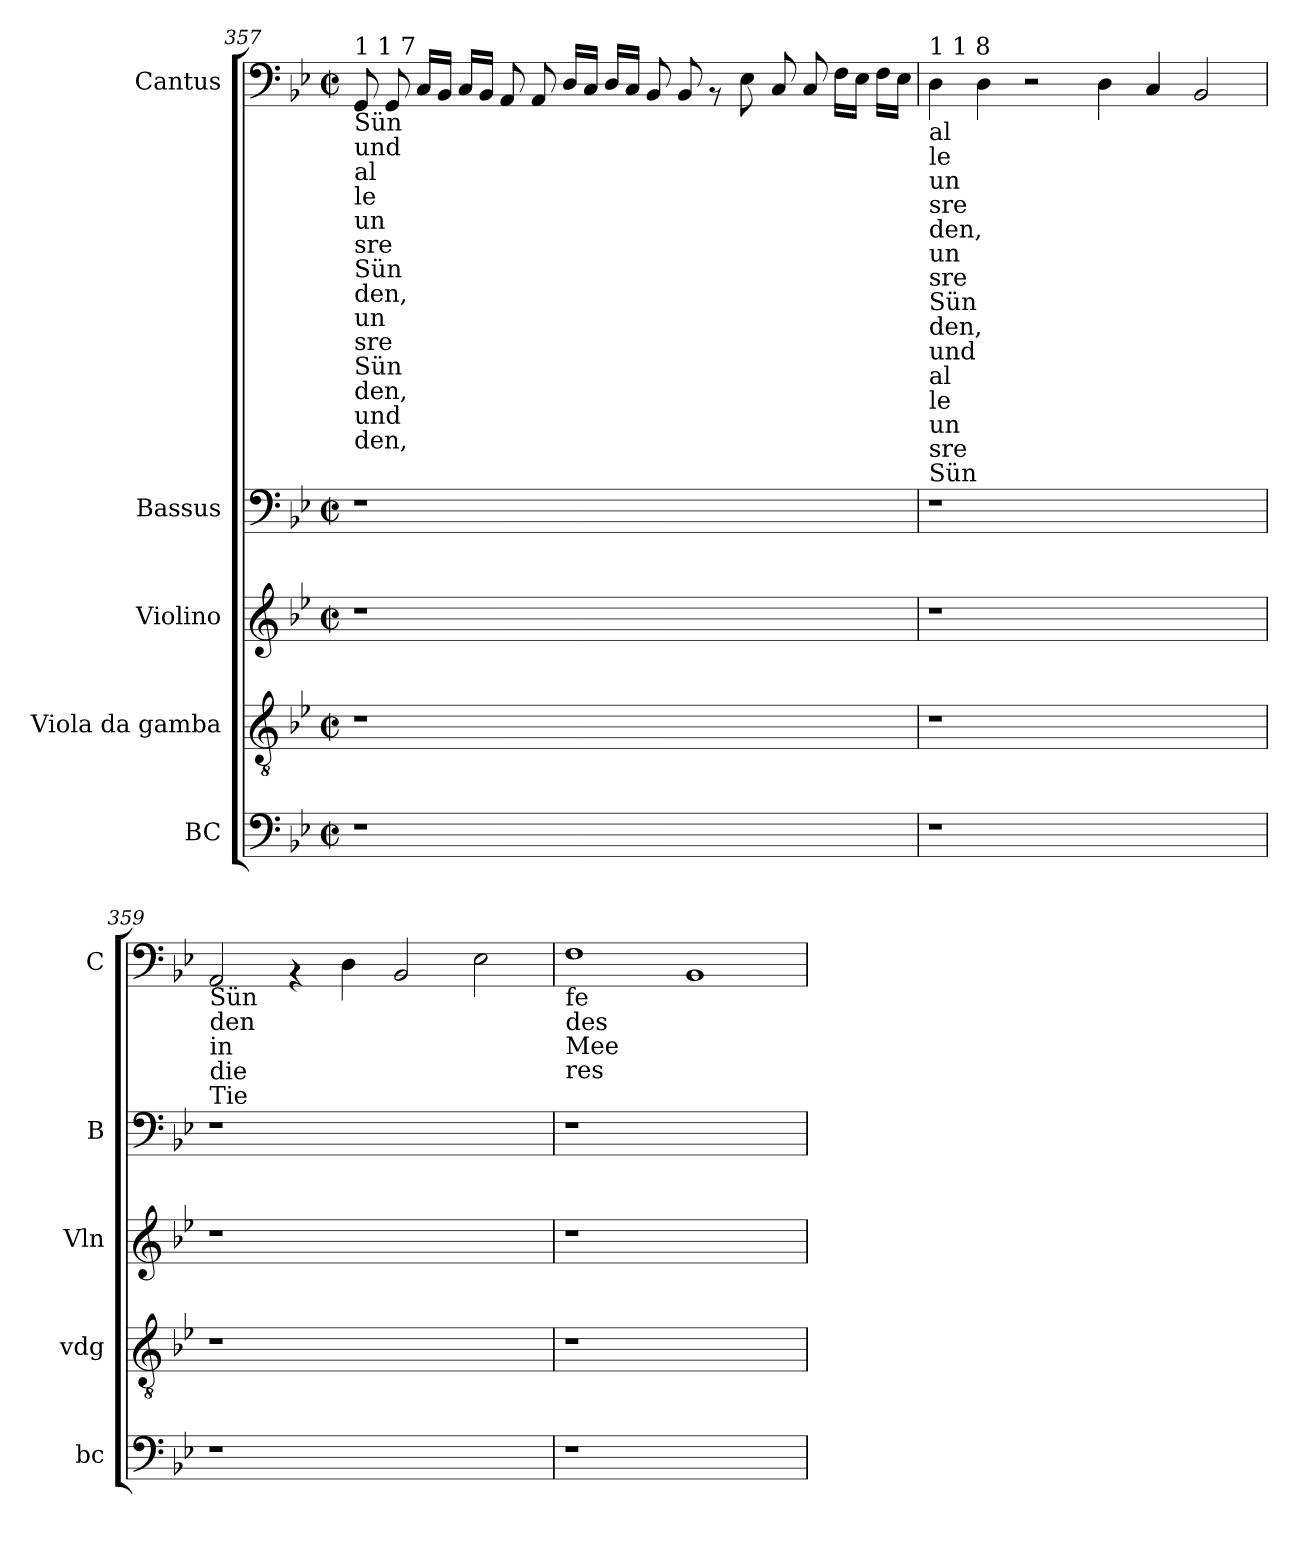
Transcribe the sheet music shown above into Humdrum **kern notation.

**kern	**kern	**kern	**kern	**kern
*part5	*part4	*part3	*part2	*part1
*staff5	*staff4	*staff3	*staff2	*staff1
*I"BC	*I"Viola da gamba	*I"Violino	*I"Bassus	*I"Cantus
*I'bc	*I'vdg	*I'Vln	*I'B	*I'C
!!LO:LB:g=z
*clefF4	*clefGv2	*clefG2	*clefF4	*clefF4
*k[b-e-]	*k[b-e-]	*k[b-e-]	*k[b-e-]	*k[b-e-]
*B-:	*B-:	*B-:	*B-:	*B-:
*M2/2	*M2/2	*M2/2	*M2/2	*M2/2
*met(c|)	*met(c|)	*met(c|)	*met(c|)	*met(c|)
=357	=357	=357	=357	=357
!	!	!	!	!LO:TX:a:t=1 1 7
!	!	!	!	!LO:TX:b:t=Sün
!	!	!	!	!LO:TX:b:t=und
!	!	!	!	!LO:TX:b:t=al
!	!	!	!	!LO:TX:b:t=le
!	!	!	!	!LO:TX:b:t=un
!	!	!	!	!LO:TX:b:t=sre
!	!	!	!	!LO:TX:b:t=Sün
!	!	!	!	!LO:TX:b:t=den,
!	!	!	!	!LO:TX:b:t=un
!	!	!	!	!LO:TX:b:t=sre
!	!	!	!	!LO:TX:b:t=Sün
!	!	!	!	!LO:TX:b:t=den,
!	!	!	!	!LO:TX:b:t=und
!	!	!	!	!LO:TX:b:t=den,
1r	1r	1r	1r	8GG/
.	.	.	.	8GG/
.	.	.	.	16C/LL
.	.	.	.	16BB-/JJ
.	.	.	.	16C/LL
.	.	.	.	16BB-/JJ
.	.	.	.	8AA/
.	.	.	.	8AA/
.	.	.	.	16D/LL
.	.	.	.	16C/JJ
.	.	.	.	16D/LL
.	.	.	.	16C/JJ
1ryy	1ryy	1ryy	1ryy	8BB-/
.	.	.	.	8BB-/
.	.	.	.	8rAA
.	.	.	.	8E-\
.	.	.	.	8C/
.	.	.	.	8C/
.	.	.	.	16F\LL
.	.	.	.	16E-\JJ
.	.	.	.	16F\LL
.	.	.	.	16E-\JJ
!!LO:LB:g=z
=358	=358	=358	=358	=358
!	!	!	!	!LO:TX:a:t=1 1 8
!	!	!	!	!LO:TX:b:t=al
!	!	!	!	!LO:TX:b:t=le
!	!	!	!	!LO:TX:b:t=un
!	!	!	!	!LO:TX:b:t=sre
!	!	!	!	!LO:TX:b:t=den,
!	!	!	!	!LO:TX:b:t=un
!	!	!	!	!LO:TX:b:t=sre
!	!	!	!	!LO:TX:b:t=Sün
!	!	!	!	!LO:TX:b:t=den,
!	!	!	!	!LO:TX:b:t=und
!	!	!	!	!LO:TX:b:t=al
!	!	!	!	!LO:TX:b:t=le
!	!	!	!	!LO:TX:b:t=un
!	!	!	!	!LO:TX:b:t=sre
!	!	!	!	!LO:TX:b:t=Sün
1r	1r	1r	1r	4D\
.	.	.	.	4D\
.	.	.	.	2r
1ryy	1ryy	1ryy	1ryy	4D\
.	.	.	.	4C/
.	.	.	.	2BB-/
=359	=359	=359	=359	=359
!	!	!	!	!LO:TX:b:t=Sün
!	!	!	!	!LO:TX:b:t=den
!	!	!	!	!LO:TX:b:t=in
!	!	!	!	!LO:TX:b:t=die
!	!	!	!	!LO:TX:b:t=Tie
1r	1r	1r	1r	2AA/
.	.	.	.	4rAA
.	.	.	.	4D\
1ryy	1ryy	1ryy	1ryy	2BB-/
.	.	.	.	2E-\
=360	=360	=360	=360	=360
!	!	!	!	!LO:TX:b:t=fe
!	!	!	!	!LO:TX:b:t=des
!	!	!	!	!LO:TX:b:t=Mee
!	!	!	!	!LO:TX:b:t=res
1r	1r	1r	1r	1F
1ryy	1ryy	1ryy	1ryy	1BB-
=!	=!	=!	=!	=!
*-	*-	*-	*-	*-
